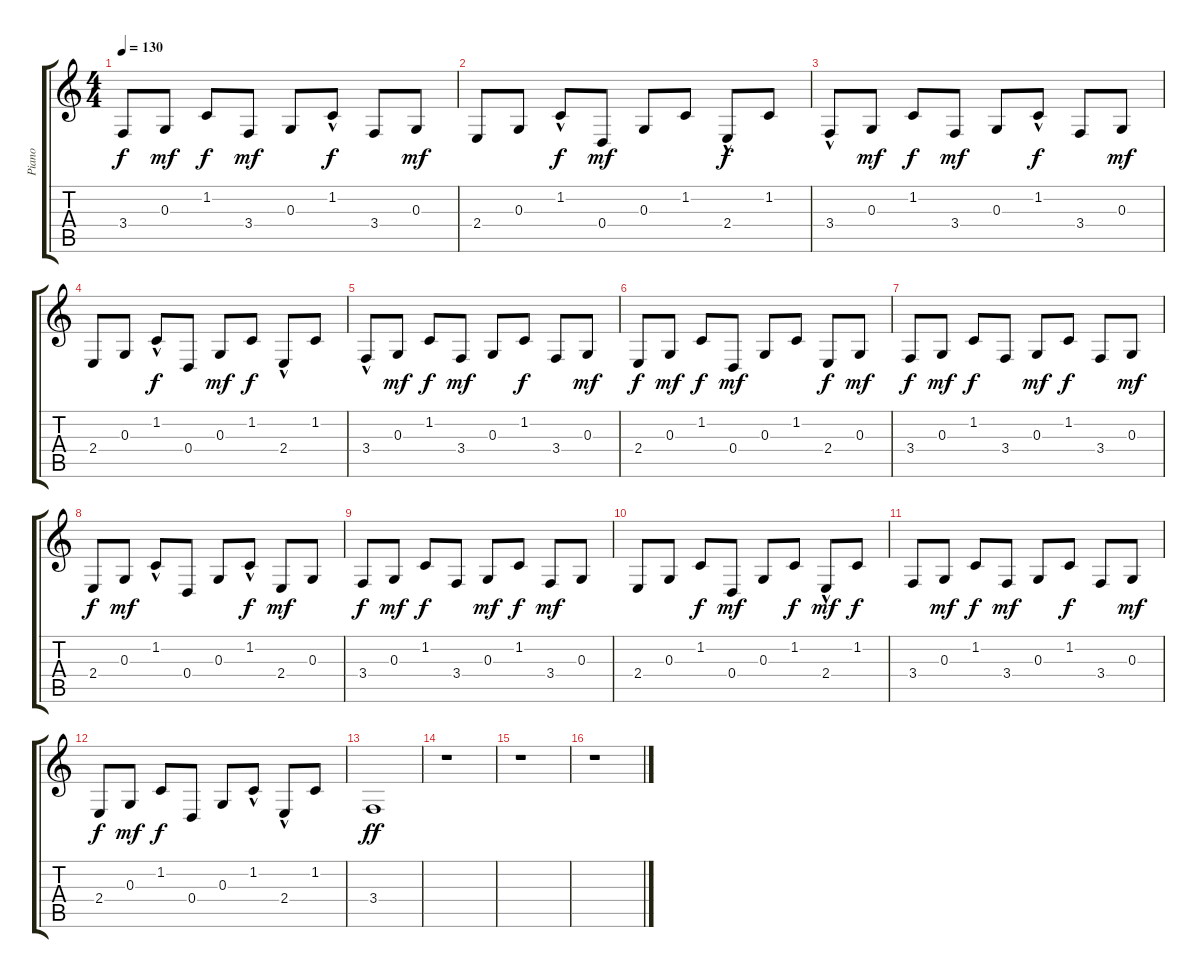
\track ("Piano" "Piano") {instrument acousticgrandpiano}
\staff {score tabs}
\tuning (E4 B3 G3 D3 A2 E2) {hide}
\ts (4 4)
\tempo 130
\clef g2
\ks c
3.4.8{dy f} 0.3.8{dy mf} 1.2.8{dy f} 3.4.8{dy mf} 0.3.8 1.2{hac}.8{dy f} 3.4.8 0.3.8{dy mf} |
2.4.8 0.3.8 1.2{hac}.8{dy f} 0.4.8{dy mf} 0.3.8 1.2.8 2.4{hac}.8{dy f} 1.2.8 |
3.4{hac}.8 0.3.8{dy mf} 1.2.8{dy f} 3.4.8{dy mf} 0.3.8 1.2{hac}.8{dy f} 3.4.8 0.3.8{dy mf} |
2.4.8 0.3.8 1.2{hac}.8{dy f} 0.4.8 0.3.8{dy mf} 1.2.8{dy f} 2.4{hac}.8 1.2.8 |
3.4{hac}.8 0.3.8{dy mf} 1.2.8{dy f} 3.4.8{dy mf} 0.3.8 1.2.8{dy f} 3.4.8 0.3.8{dy mf} |
2.4.8{dy f} 0.3.8{dy mf} 1.2.8{dy f} 0.4.8{dy mf} 0.3.8 1.2.8 2.4.8{dy f} 0.3.8{dy mf} |
3.4.8{dy f} 0.3.8{dy mf} 1.2.8{dy f} 3.4.8 0.3.8{dy mf} 1.2.8{dy f} 3.4.8 0.3.8{dy mf} |
2.4.8{dy f} 0.3.8{dy mf} 1.2{hac}.8 0.4.8 0.3.8 1.2{hac}.8{dy f} 2.4.8{dy mf} 0.3.8 |
3.4.8{dy f} 0.3.8{dy mf} 1.2.8{dy f} 3.4.8 0.3.8{dy mf} 1.2.8{dy f} 3.4.8{dy mf} 0.3.8 |
2.4.8 0.3.8 1.2.8{dy f} 0.4.8{dy mf} 0.3.8 1.2.8{dy f} 2.4{hac}.8{dy mf} 1.2.8{dy f} |
3.4.8 0.3.8{dy mf} 1.2.8{dy f} 3.4.8{dy mf} 0.3.8 1.2.8{dy f} 3.4.8 0.3.8{dy mf} |
2.4.8{dy f} 0.3.8{dy mf} 1.2.8{dy f} 0.4.8 0.3.8 1.2{hac}.8 2.4{hac}.8 1.2.8 |
3.4.1{dy ff} |
r.1 |
r.1 |
r.1
